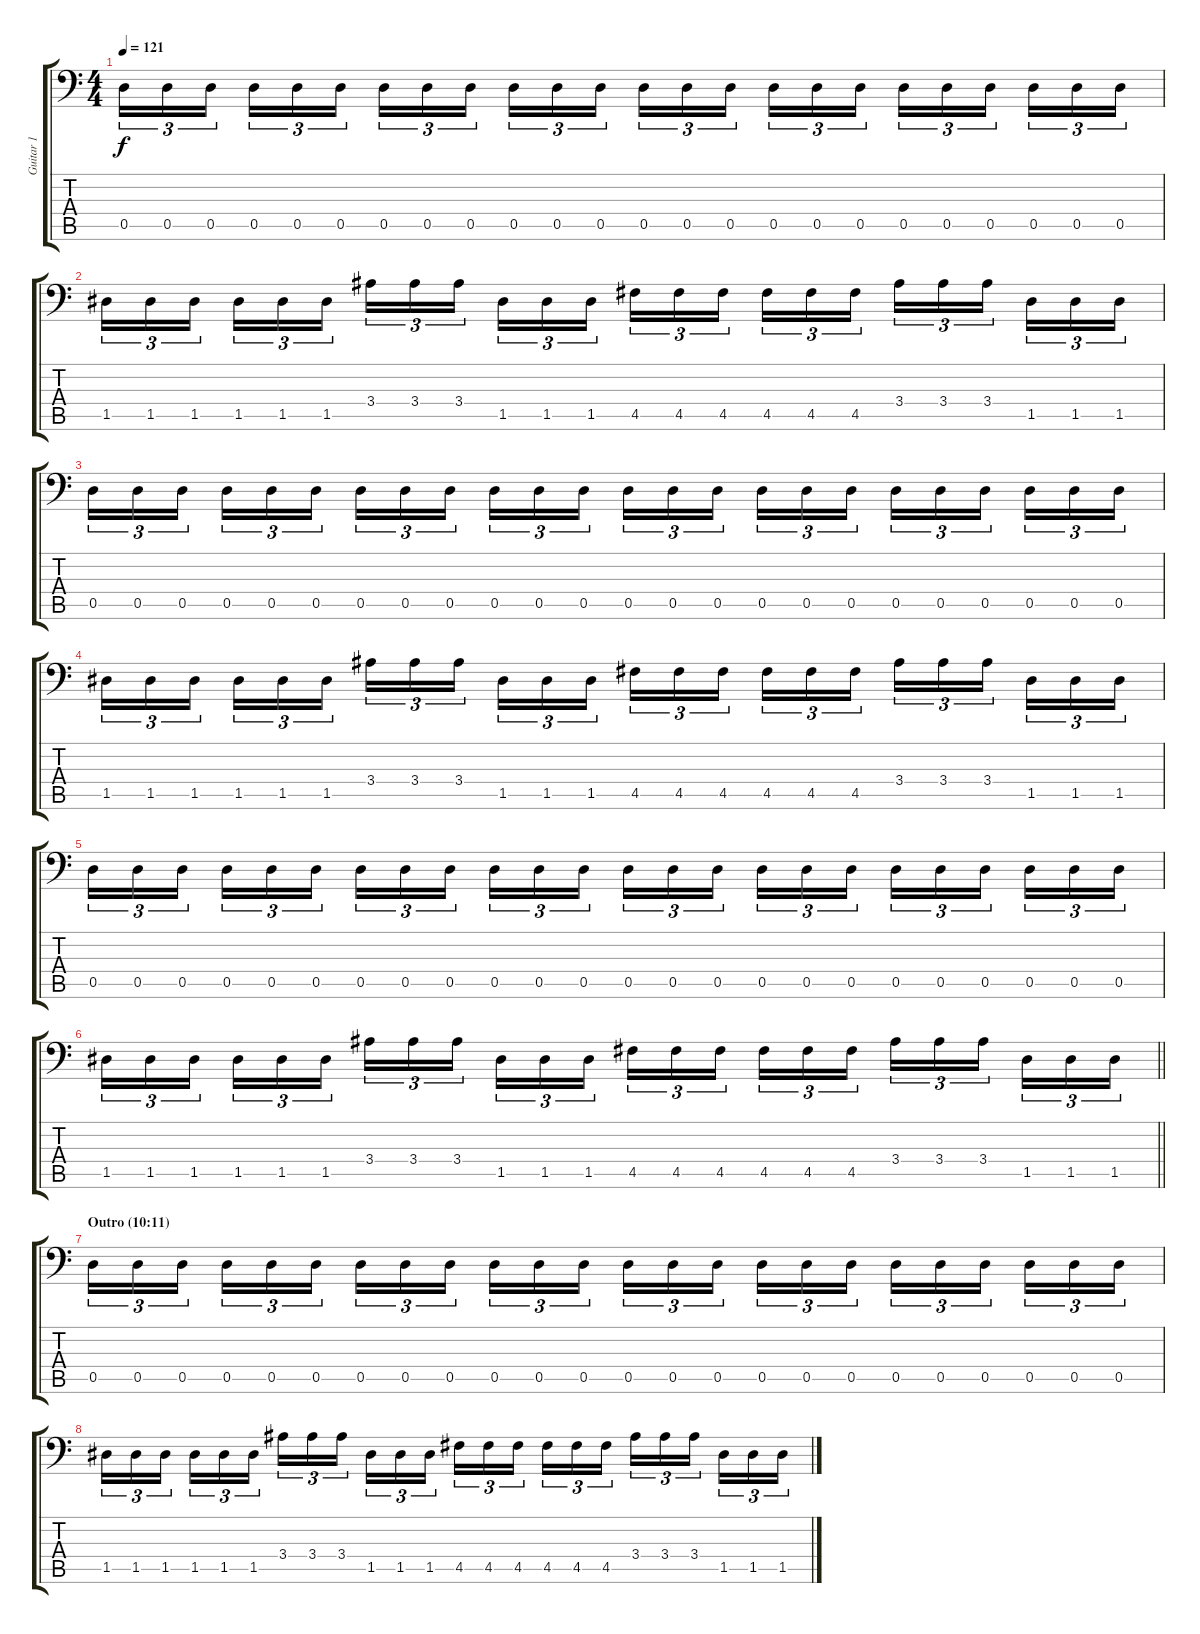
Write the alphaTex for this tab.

\track ("Guitar 1" "Guitar 1") {instrument distortionguitar}
\staff {score tabs}
\tuning (A3 E3 C3 G2 D2 A1) {hide}
\ts (4 4)
\tempo 121
\clef f4
\ks c
0.5.16{tu (3 2) dy f} 0.5.16{tu (3 2)} 0.5.16{tu (3 2) beam splitsecondary} 0.5.16{tu (3 2)} 0.5.16{tu (3 2)} 0.5.16{tu (3 2)} 0.5.16{tu (3 2)} 0.5.16{tu (3 2)} 0.5.16{tu (3 2) beam splitsecondary} 0.5.16{tu (3 2)} 0.5.16{tu (3 2)} 0.5.16{tu (3 2)} 0.5.16{tu (3 2)} 0.5.16{tu (3 2)} 0.5.16{tu (3 2) beam splitsecondary} 0.5.16{tu (3 2)} 0.5.16{tu (3 2)} 0.5.16{tu (3 2)} 0.5.16{tu (3 2)} 0.5.16{tu (3 2)} 0.5.16{tu (3 2) beam splitsecondary} 0.5.16{tu (3 2)} 0.5.16{tu (3 2)} 0.5.16{tu (3 2)} |
1.5.16{tu (3 2)} 1.5.16{tu (3 2)} 1.5.16{tu (3 2) beam splitsecondary} 1.5.16{tu (3 2)} 1.5.16{tu (3 2)} 1.5.16{tu (3 2)} 3.4.16{tu (3 2)} 3.4.16{tu (3 2)} 3.4.16{tu (3 2) beam splitsecondary} 1.5.16{tu (3 2)} 1.5.16{tu (3 2)} 1.5.16{tu (3 2)} 4.5.16{tu (3 2)} 4.5.16{tu (3 2)} 4.5.16{tu (3 2) beam splitsecondary} 4.5.16{tu (3 2)} 4.5.16{tu (3 2)} 4.5.16{tu (3 2)} 3.4.16{tu (3 2)} 3.4.16{tu (3 2)} 3.4.16{tu (3 2) beam splitsecondary} 1.5.16{tu (3 2)} 1.5.16{tu (3 2)} 1.5.16{tu (3 2)} |
0.5.16{tu (3 2)} 0.5.16{tu (3 2)} 0.5.16{tu (3 2) beam splitsecondary} 0.5.16{tu (3 2)} 0.5.16{tu (3 2)} 0.5.16{tu (3 2)} 0.5.16{tu (3 2)} 0.5.16{tu (3 2)} 0.5.16{tu (3 2) beam splitsecondary} 0.5.16{tu (3 2)} 0.5.16{tu (3 2)} 0.5.16{tu (3 2)} 0.5.16{tu (3 2)} 0.5.16{tu (3 2)} 0.5.16{tu (3 2) beam splitsecondary} 0.5.16{tu (3 2)} 0.5.16{tu (3 2)} 0.5.16{tu (3 2)} 0.5.16{tu (3 2)} 0.5.16{tu (3 2)} 0.5.16{tu (3 2) beam splitsecondary} 0.5.16{tu (3 2)} 0.5.16{tu (3 2)} 0.5.16{tu (3 2)} |
1.5.16{tu (3 2)} 1.5.16{tu (3 2)} 1.5.16{tu (3 2) beam splitsecondary} 1.5.16{tu (3 2)} 1.5.16{tu (3 2)} 1.5.16{tu (3 2)} 3.4.16{tu (3 2)} 3.4.16{tu (3 2)} 3.4.16{tu (3 2) beam splitsecondary} 1.5.16{tu (3 2)} 1.5.16{tu (3 2)} 1.5.16{tu (3 2)} 4.5.16{tu (3 2)} 4.5.16{tu (3 2)} 4.5.16{tu (3 2) beam splitsecondary} 4.5.16{tu (3 2)} 4.5.16{tu (3 2)} 4.5.16{tu (3 2)} 3.4.16{tu (3 2)} 3.4.16{tu (3 2)} 3.4.16{tu (3 2) beam splitsecondary} 1.5.16{tu (3 2)} 1.5.16{tu (3 2)} 1.5.16{tu (3 2)} |
0.5.16{tu (3 2)} 0.5.16{tu (3 2)} 0.5.16{tu (3 2) beam splitsecondary} 0.5.16{tu (3 2)} 0.5.16{tu (3 2)} 0.5.16{tu (3 2)} 0.5.16{tu (3 2)} 0.5.16{tu (3 2)} 0.5.16{tu (3 2) beam splitsecondary} 0.5.16{tu (3 2)} 0.5.16{tu (3 2)} 0.5.16{tu (3 2)} 0.5.16{tu (3 2)} 0.5.16{tu (3 2)} 0.5.16{tu (3 2) beam splitsecondary} 0.5.16{tu (3 2)} 0.5.16{tu (3 2)} 0.5.16{tu (3 2)} 0.5.16{tu (3 2)} 0.5.16{tu (3 2)} 0.5.16{tu (3 2) beam splitsecondary} 0.5.16{tu (3 2)} 0.5.16{tu (3 2)} 0.5.16{tu (3 2)} |
\barLineRight lightlight
1.5.16{tu (3 2)} 1.5.16{tu (3 2)} 1.5.16{tu (3 2) beam splitsecondary} 1.5.16{tu (3 2)} 1.5.16{tu (3 2)} 1.5.16{tu (3 2)} 3.4.16{tu (3 2)} 3.4.16{tu (3 2)} 3.4.16{tu (3 2) beam splitsecondary} 1.5.16{tu (3 2)} 1.5.16{tu (3 2)} 1.5.16{tu (3 2)} 4.5.16{tu (3 2)} 4.5.16{tu (3 2)} 4.5.16{tu (3 2) beam splitsecondary} 4.5.16{tu (3 2)} 4.5.16{tu (3 2)} 4.5.16{tu (3 2)} 3.4.16{tu (3 2)} 3.4.16{tu (3 2)} 3.4.16{tu (3 2) beam splitsecondary} 1.5.16{tu (3 2)} 1.5.16{tu (3 2)} 1.5.16{tu (3 2)} |
\section ("" "Outro (10:11)")
0.5.16{tu (3 2)} 0.5.16{tu (3 2)} 0.5.16{tu (3 2) beam splitsecondary} 0.5.16{tu (3 2)} 0.5.16{tu (3 2)} 0.5.16{tu (3 2)} 0.5.16{tu (3 2)} 0.5.16{tu (3 2)} 0.5.16{tu (3 2) beam splitsecondary} 0.5.16{tu (3 2)} 0.5.16{tu (3 2)} 0.5.16{tu (3 2)} 0.5.16{tu (3 2)} 0.5.16{tu (3 2)} 0.5.16{tu (3 2) beam splitsecondary} 0.5.16{tu (3 2)} 0.5.16{tu (3 2)} 0.5.16{tu (3 2)} 0.5.16{tu (3 2)} 0.5.16{tu (3 2)} 0.5.16{tu (3 2) beam splitsecondary} 0.5.16{tu (3 2)} 0.5.16{tu (3 2)} 0.5.16{tu (3 2)} |
1.5.16{tu (3 2)} 1.5.16{tu (3 2)} 1.5.16{tu (3 2) beam splitsecondary} 1.5.16{tu (3 2)} 1.5.16{tu (3 2)} 1.5.16{tu (3 2)} 3.4.16{tu (3 2)} 3.4.16{tu (3 2)} 3.4.16{tu (3 2) beam splitsecondary} 1.5.16{tu (3 2)} 1.5.16{tu (3 2)} 1.5.16{tu (3 2)} 4.5.16{tu (3 2)} 4.5.16{tu (3 2)} 4.5.16{tu (3 2) beam splitsecondary} 4.5.16{tu (3 2)} 4.5.16{tu (3 2)} 4.5.16{tu (3 2)} 3.4.16{tu (3 2)} 3.4.16{tu (3 2)} 3.4.16{tu (3 2) beam splitsecondary} 1.5.16{tu (3 2)} 1.5.16{tu (3 2)} 1.5.16{tu (3 2)}
